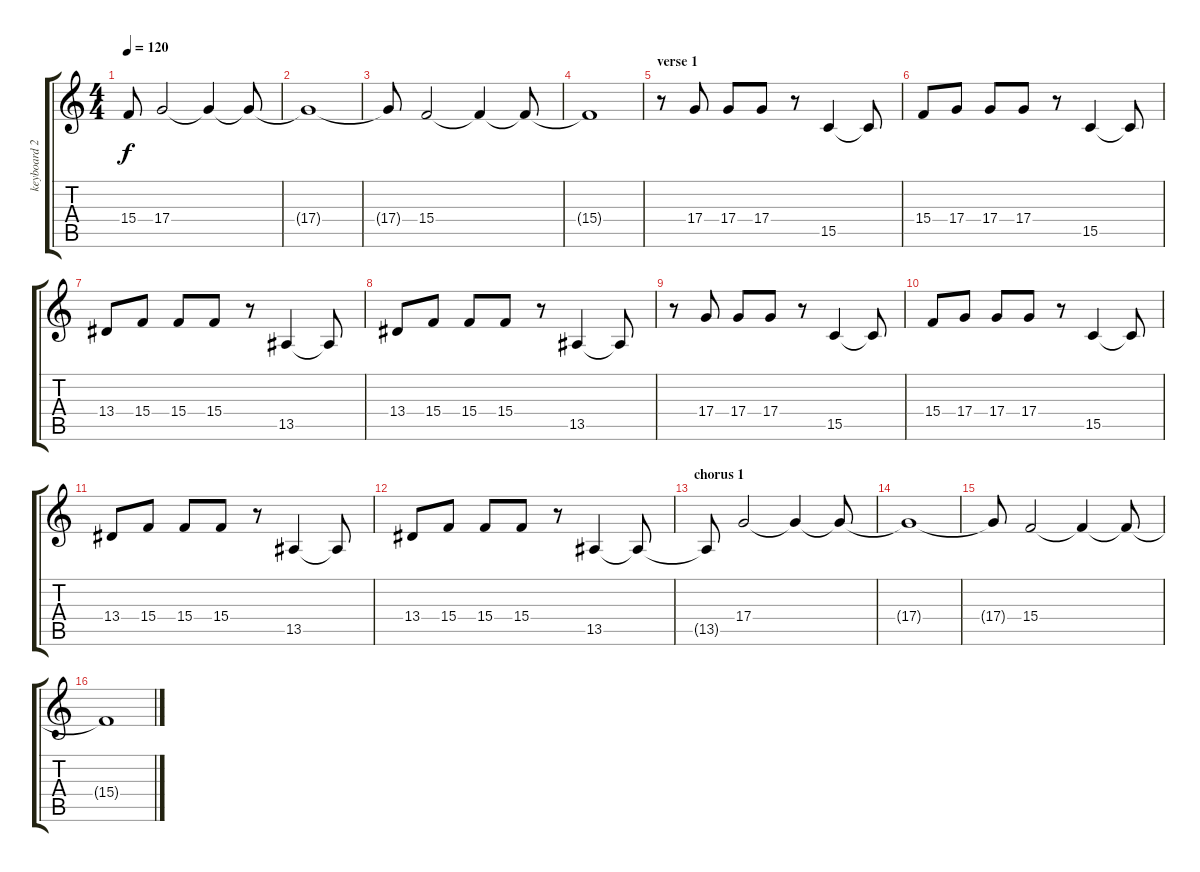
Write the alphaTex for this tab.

\track ("keyboard 2" "keyboard 2") {instrument pad4choir}
\staff {score tabs}
\tuning (E4 B3 G3 D3 A2 E2) {hide}
\ts (4 4)
\tempo 120
\clef g2
\ks c
15.4{t}.8{dy f} 17.4.2 17.4{t}.4 17.4{t}.8 |
17.4{t}.1 |
17.4{t}.8 15.4.2 15.4{t}.4 15.4{t}.8 |
15.4{t}.1 |
\section ("" "verse 1")
r.8{volume 9 instrument pad4choir} 17.4.8 17.4.8 17.4.8 r.8 15.5.4 15.5{t}.8 |
15.4.8 17.4.8 17.4.8 17.4.8 r.8 15.5.4 15.5{t}.8 |
13.4.8 15.4.8 15.4.8 15.4.8 r.8 13.5.4 13.5{t}.8 |
13.4.8 15.4.8 15.4.8 15.4.8 r.8 13.5.4 13.5{t}.8 |
r.8 17.4.8 17.4.8 17.4.8 r.8 15.5.4 15.5{t}.8 |
15.4.8 17.4.8 17.4.8 17.4.8 r.8 15.5.4 15.5{t}.8 |
13.4.8 15.4.8 15.4.8 15.4.8 r.8 13.5.4 13.5{t}.8 |
13.4.8 15.4.8 15.4.8 15.4.8 r.8 13.5.4 13.5{t}.8 |
\section ("" "chorus 1")
13.5{t}.8 17.4.2{volume 11 instrument stringensemble1} 17.4{t}.4 17.4{t}.8 |
17.4{t}.1 |
17.4{t}.8 15.4.2 15.4{t}.4 15.4{t}.8 |
15.4{t}.1
